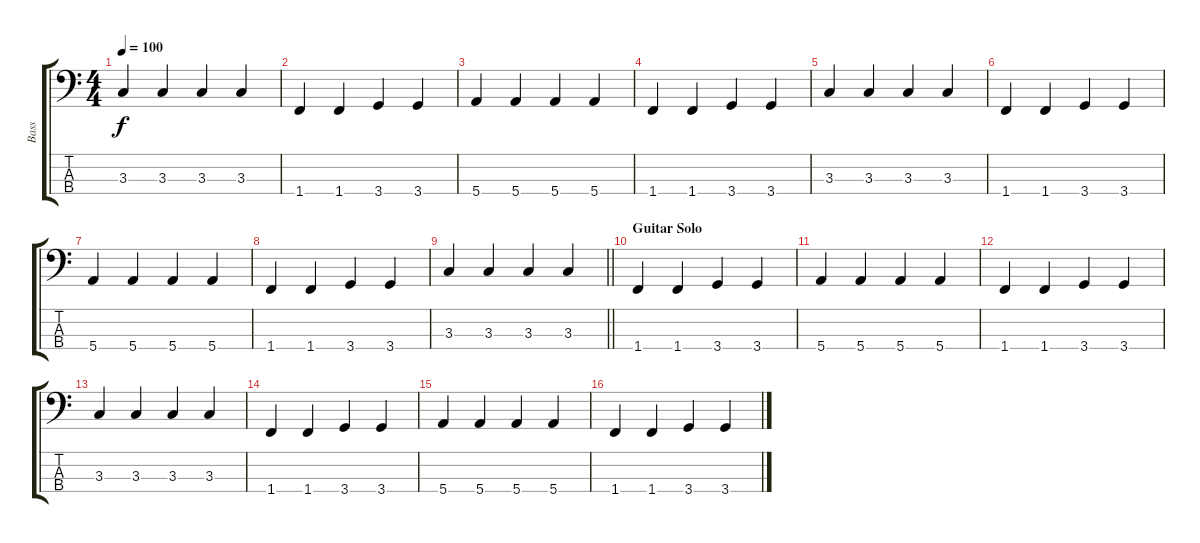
\track ("Bass" "Bass") {instrument electricbassfinger}
\staff {score tabs}
\tuning (G2 D2 A1 E1) {hide}
\ts (4 4)
\tempo 100
\clef f4
\ks c
3.3.4{dy f} 3.3.4 3.3.4 3.3.4 |
1.4.4 1.4.4 3.4.4 3.4.4 |
5.4.4 5.4.4 5.4.4 5.4.4 |
1.4.4 1.4.4 3.4.4 3.4.4 |
3.3.4 3.3.4 3.3.4 3.3.4 |
1.4.4 1.4.4 3.4.4 3.4.4 |
5.4.4 5.4.4 5.4.4 5.4.4 |
1.4.4 1.4.4 3.4.4 3.4.4 |
\barLineRight lightlight
3.3.4 3.3.4 3.3.4 3.3.4 |
\section ("" "Guitar Solo")
1.4.4 1.4.4 3.4.4 3.4.4 |
5.4.4 5.4.4 5.4.4 5.4.4 |
1.4.4 1.4.4 3.4.4 3.4.4 |
3.3.4 3.3.4 3.3.4 3.3.4 |
1.4.4 1.4.4 3.4.4 3.4.4 |
5.4.4 5.4.4 5.4.4 5.4.4 |
1.4.4 1.4.4 3.4.4 3.4.4
